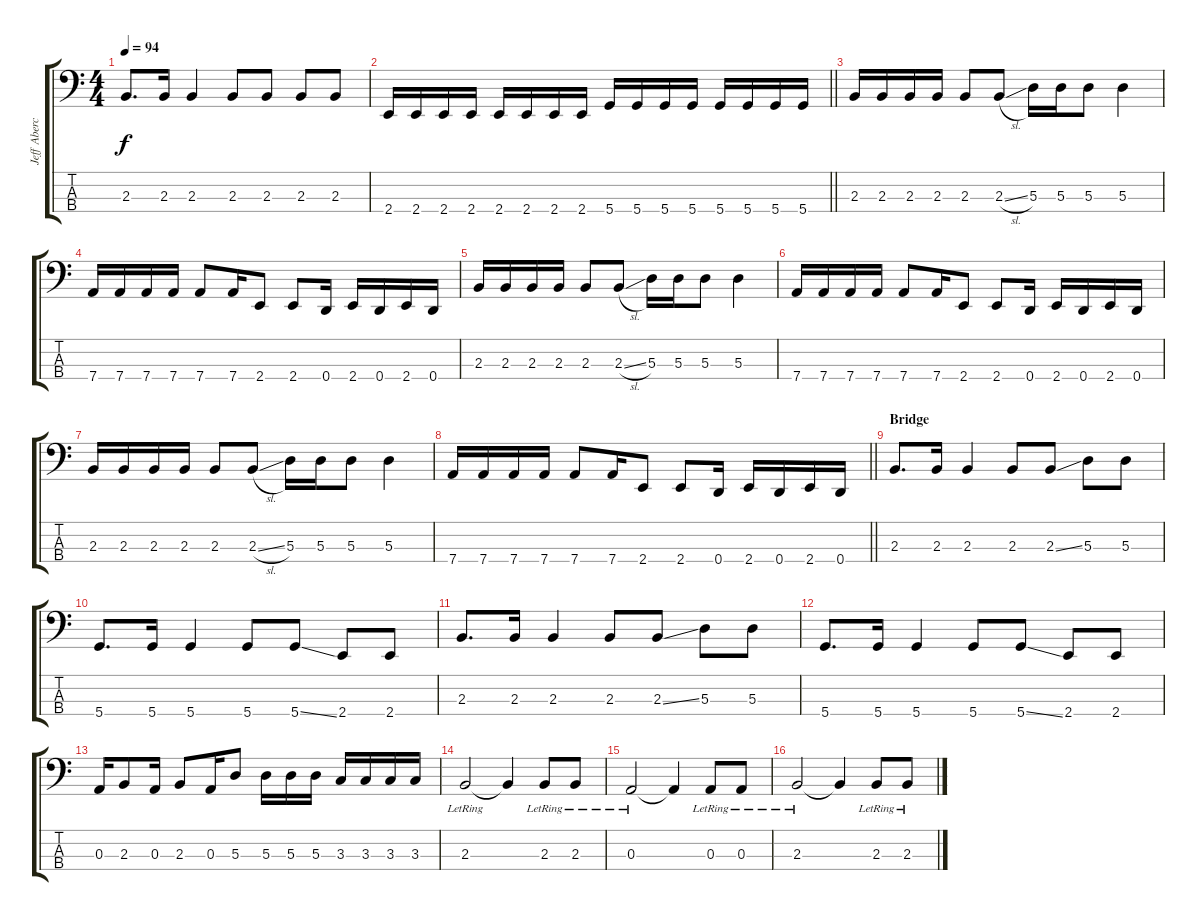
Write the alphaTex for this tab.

\track ("Jeff Abercrombie (Bass)" "Jeff Aberc") {instrument electricbassfinger}
\staff {score tabs}
\tuning (G2 D2 A1 D1) {hide}
\ts (4 4)
\tempo 94
\clef f4
\ks c
2.3.8{d dy f} 2.3.16 2.3.4 2.3.8 2.3.8 2.3.8 2.3.8 |
\barLineRight lightlight
2.4.16 2.4.16 2.4.16 2.4.16 2.4.16 2.4.16 2.4.16 2.4.16 5.4.16 5.4.16 5.4.16 5.4.16 5.4.16 5.4.16 5.4.16 5.4.16 |
2.3.16 2.3.16 2.3.16 2.3.16 2.3.8 2.3{sl}.8 5.3.16 5.3.16 5.3.8 5.3.4 |
7.4.16 7.4.16 7.4.16 7.4.16 7.4.8 7.4.16 2.4.8 2.4.8 0.4.16 2.4.16 0.4.16 2.4.16 0.4.16 |
2.3.16 2.3.16 2.3.16 2.3.16 2.3.8 2.3{sl}.8 5.3.16 5.3.16 5.3.8 5.3.4 |
7.4.16 7.4.16 7.4.16 7.4.16 7.4.8 7.4.16 2.4.8 2.4.8 0.4.16 2.4.16 0.4.16 2.4.16 0.4.16 |
2.3.16 2.3.16 2.3.16 2.3.16 2.3.8 2.3{sl}.8 5.3.16 5.3.16 5.3.8 5.3.4 |
\barLineRight lightlight
7.4.16 7.4.16 7.4.16 7.4.16 7.4.8 7.4.16 2.4.8 2.4.8 0.4.16 2.4.16 0.4.16 2.4.16 0.4.16 |
\section ("" "Bridge")
2.3.8{d} 2.3.16 2.3.4 2.3.8 2.3{ss}.8 5.3.8 5.3.8 |
5.4.8{d} 5.4.16 5.4.4 5.4.8 5.4{ss}.8 2.4.8 2.4.8 |
2.3.8{d} 2.3.16 2.3.4 2.3.8 2.3{ss}.8 5.3.8 5.3.8 |
5.4.8{d} 5.4.16 5.4.4 5.4.8 5.4{ss}.8 2.4.8 2.4.8 |
0.3.16 2.3.8 0.3.16 2.3.8 0.3.16 5.3.8 5.3.16 5.3.16 5.3.16 3.3.16 3.3.16 3.3.16 3.3.16 |
2.3{lr}.2 2.3{t}.4 2.3{lr}.8 2.3{lr}.8 |
0.3{lr}.2 0.3{t}.4 0.3{lr}.8 0.3{lr}.8 |
2.3{lr}.2 2.3{t}.4 2.3{lr}.8 2.3{lr}.8
